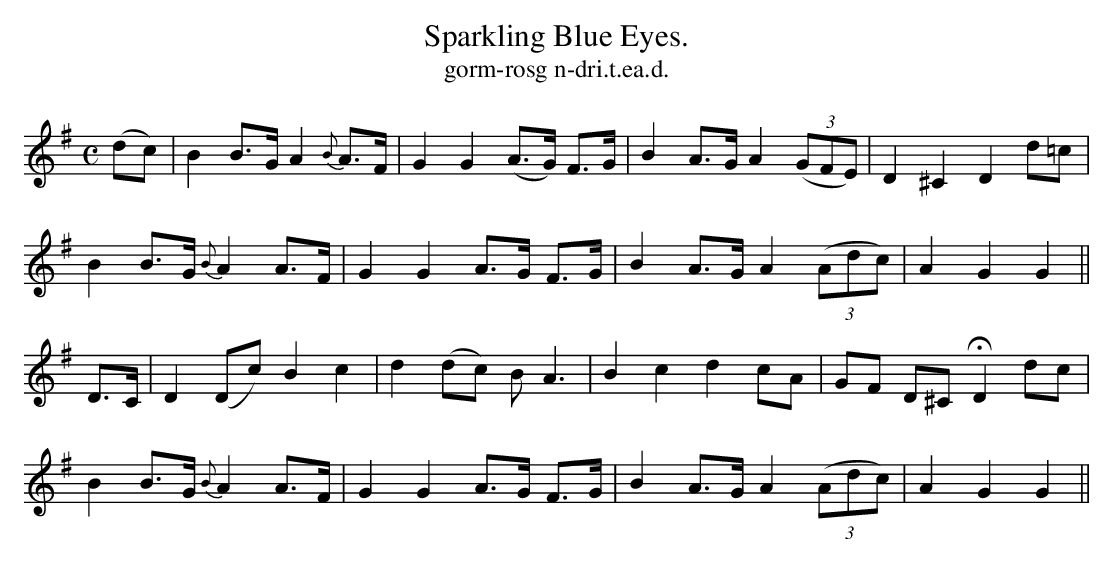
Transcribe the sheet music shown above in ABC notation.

X:1
T: Sparkling Blue Eyes.
T: gorm-rosg n-dri.t.ea.d.
M: C
L: 1/8
K: G
(dc)|B2 B>G A2 {B}A>F|G2 G2 (A>G) F>G|B2 A>G A2 ((3GFE)|D2 ^C2 D2 d=c|
B2 B>G {B}A2 A>F|G2 G2 A>G F>G|B2 A>G A2 ((3Adc)|A2 G2 G2||
D>C| D2 (Dc) B2 c2|d2 (dc) B A3|B2 c2 d2 cA|GF D^C HD2 dc|
B2 B>G {B}A2 A>F|G2 G2 A>G F>G|B2 A>G A2 ((3Adc)|A2 G2 G2||
